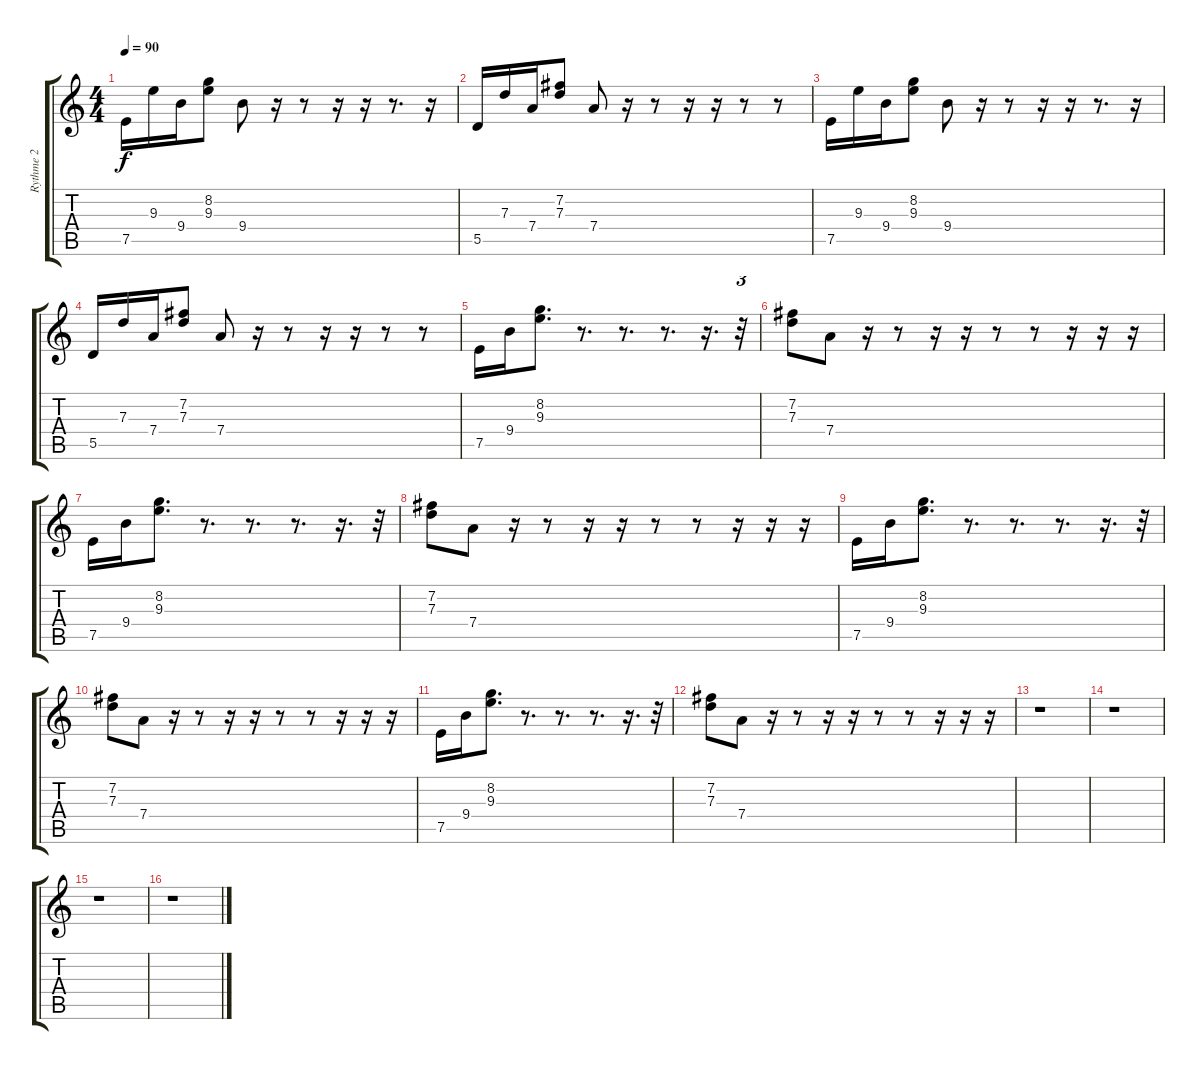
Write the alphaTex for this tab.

\track ("Rythme 2" "Rythme 2") {instrument acousticguitarsteel}
\staff {score tabs}
\tuning (E4 B3 G3 D3 A2 E2) {hide}
\ts (4 4)
\tempo 90
\clef g2
\ks c
7.5.16{dy f} 9.3.16 9.4.16 (8.2 9.3).8 9.4.8 r.16 r.8 r.16 r.16 r.8{d} r.16 |
5.5.16 7.3.16 7.4.16 (7.2 7.3).8 7.4.8 r.16 r.8 r.16 r.16 r.8 r.8 |
7.5.16 9.3.16 9.4.16 (8.2 9.3).8 9.4.8 r.16 r.8 r.16 r.16 r.8{d} r.16 |
5.5.16 7.3.16 7.4.16 (7.2 7.3).8 7.4.8 r.16 r.8 r.16 r.16 r.8 r.8 |
7.5.16 9.4.16 (8.2 9.3).8{d} r.8{d} r.8{d} r.8{d} r.16{d} r.32{tu (3 2)} |
(7.2 7.3).8 7.4.8 r.16 r.8 r.16 r.16 r.8 r.8 r.16 r.16 r.16 |
7.5.16 9.4.16 (8.2 9.3).8{d} r.8{d} r.8{d} r.8{d} r.16{d} r.32{tu (3 2)} |
(7.2 7.3).8 7.4.8 r.16 r.8 r.16 r.16 r.8 r.8 r.16 r.16 r.16 |
7.5.16 9.4.16 (8.2 9.3).8{d} r.8{d} r.8{d} r.8{d} r.16{d} r.32{tu (3 2)} |
(7.2 7.3).8 7.4.8 r.16 r.8 r.16 r.16 r.8 r.8 r.16 r.16 r.16 |
7.5.16 9.4.16 (8.2 9.3).8{d} r.8{d} r.8{d} r.8{d} r.16{d} r.32{tu (3 2)} |
(7.2 7.3).8 7.4.8 r.16 r.8 r.16 r.16 r.8 r.8 r.16 r.16 r.16 |
r.1 |
r.1 |
r.1 |
r.1
